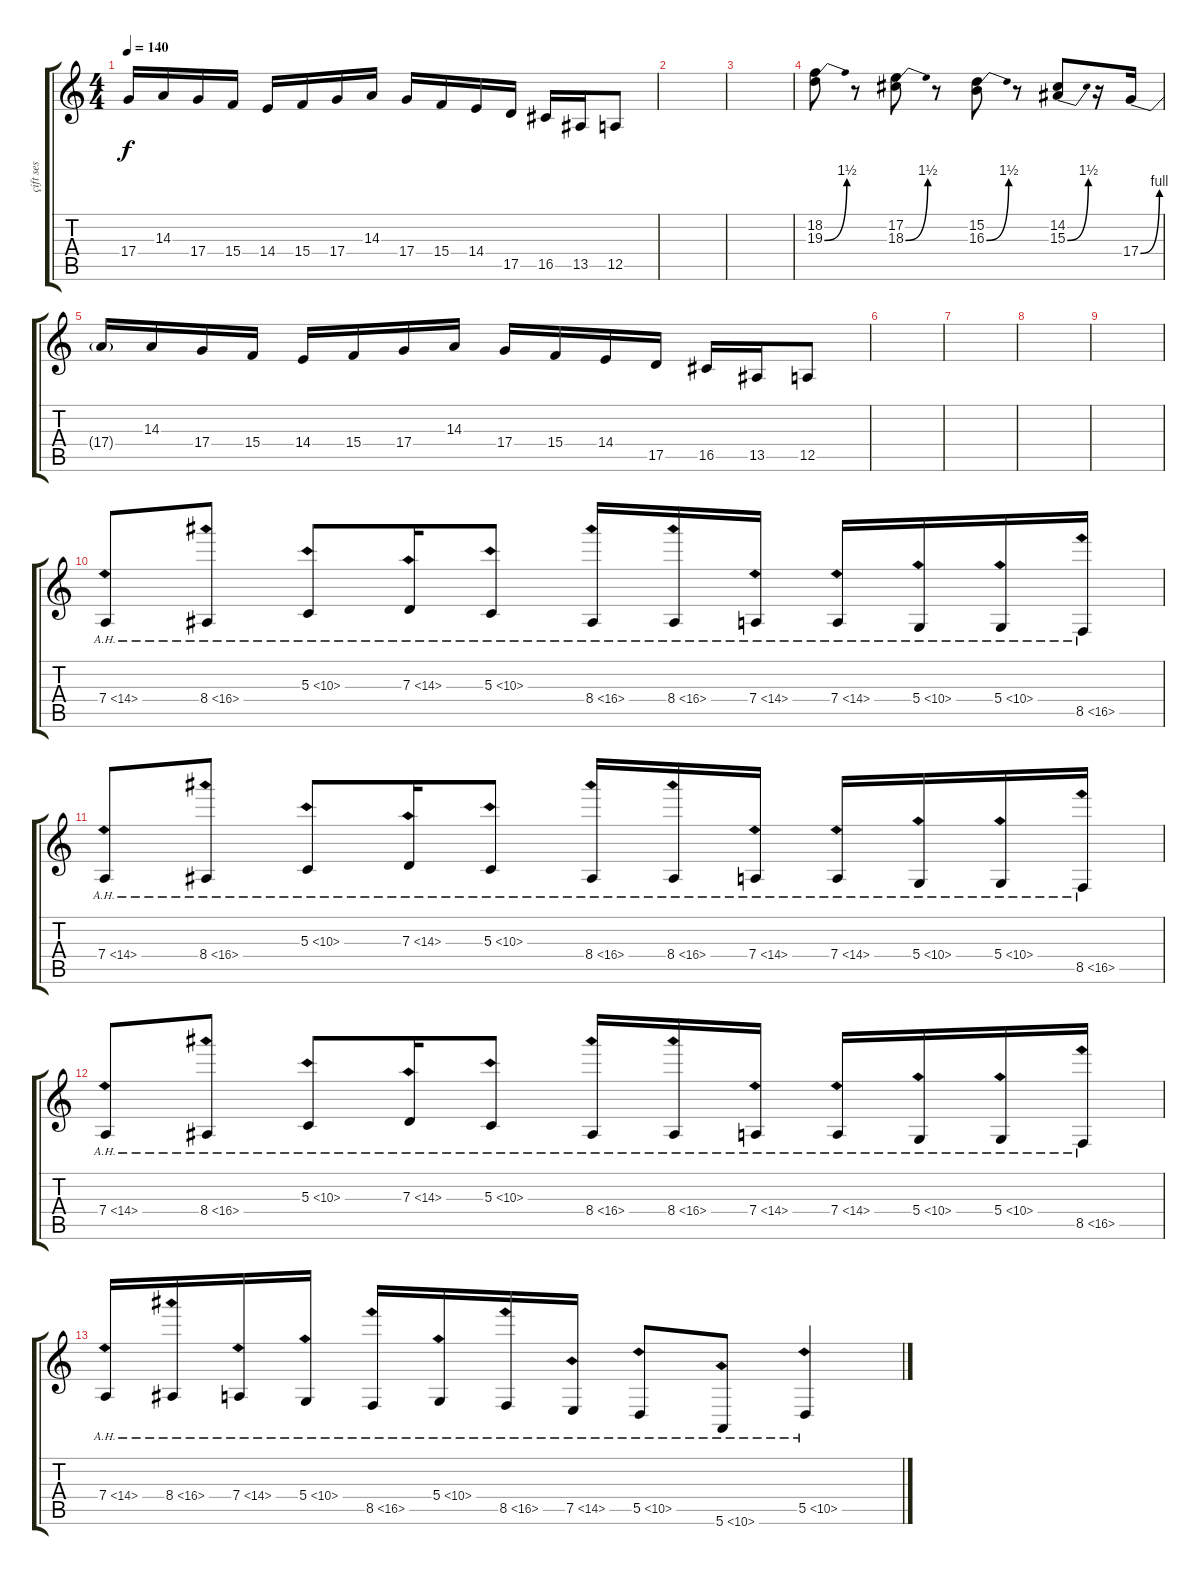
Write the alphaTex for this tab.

\track ("çift ses" "çift ses") {instrument lead8bassandlead}
\staff {score tabs}
\tuning (E4 B3 G3 D3 A2 E2) {hide}
\ts (4 4)
\tempo 140
\clef g2
\ks c
17.4{t}.16{dy f} 14.3.16 17.4.16 15.4.16 14.4.16 15.4.16 17.4.16 14.3.16 17.4.16 15.4.16 14.4.16 17.5.16 16.5.16 13.5.16 12.5.8 |
|
|
(18.2 19.3{be (bend 0 0 60 6)}).8 r.8 (17.2 18.3{be (bend 0 0 60 6)}).8 r.8 (15.2 16.3{be (bend 0 0 60 6)}).8 r.8 (14.2 15.3{be (bend 0 0 60 6)}).8 r.16 17.4{be (bend 0 0 60 4)}.16 |
17.4{t}.16 14.3.16 17.4.16 15.4.16 14.4.16 15.4.16 17.4.16 14.3.16 17.4.16 15.4.16 14.4.16 17.5.16 16.5.16 13.5.16 12.5.8 |
|
|
|
|
7.4{ah 7}.8 8.4{ah 8}.8 5.3{ah 5}.8 7.3{ah 7}.16 5.3{ah 5}.8 8.4{ah 8}.16 8.4{ah 8}.16 7.4{ah 7}.16 7.4{ah 7}.16 5.4{ah 5}.16 5.4{ah 5}.16 8.5{ah 8}.16 |
7.4{ah 7}.8 8.4{ah 8}.8 5.3{ah 5}.8 7.3{ah 7}.16 5.3{ah 5}.8 8.4{ah 8}.16 8.4{ah 8}.16 7.4{ah 7}.16 7.4{ah 7}.16 5.4{ah 5}.16 5.4{ah 5}.16 8.5{ah 8}.16 |
7.4{ah 7}.8 8.4{ah 8}.8 5.3{ah 5}.8 7.3{ah 7}.16 5.3{ah 5}.8 8.4{ah 8}.16 8.4{ah 8}.16 7.4{ah 7}.16 7.4{ah 7}.16 5.4{ah 5}.16 5.4{ah 5}.16 8.5{ah 8}.16 |
7.4{ah 7}.16 8.4{ah 8}.16 7.4{ah 7}.16 5.4{ah 5}.16 8.5{ah 8}.16 5.4{ah 5}.16 8.5{ah 8}.16 7.5{ah 7}.16 5.5{ah 5}.8 5.6{ah 5}.8 5.5{ah 5}.4
